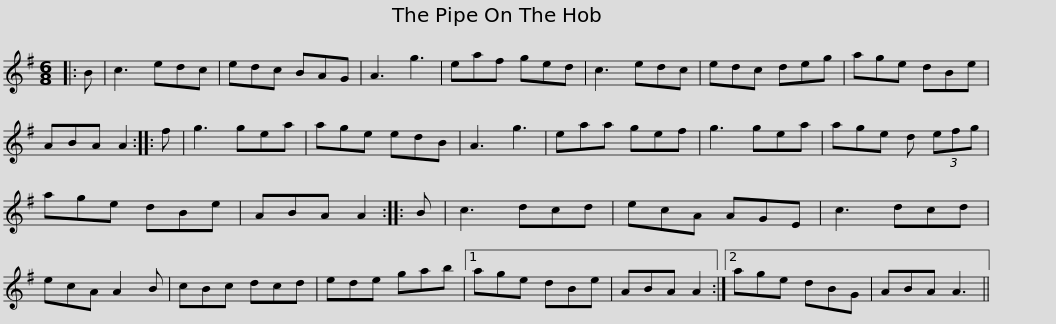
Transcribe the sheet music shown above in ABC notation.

X:1
L:1/8
M:6/8
I:linebreak $
K:G
V:1 treble
V:1
|: B | c3 edc | edc BAG | A3 g3 | eaf ged | %5
 c3 edc | edc deg | age dBe | ABA A2 ::$ f | %10
 g3 gea | age edB | A3 g3 | eaa gef | g3 gea | %15
 age d (3efg | age dBe |$ ABA A2 :: B | c3 dcd | %20
 ecA AGE | c3 dcd | ecA A2 B | cBc dcd | ede gab |1 %25
 age dBe |$ ABA A2 :|2 age dBG | ABA A3 || %29
